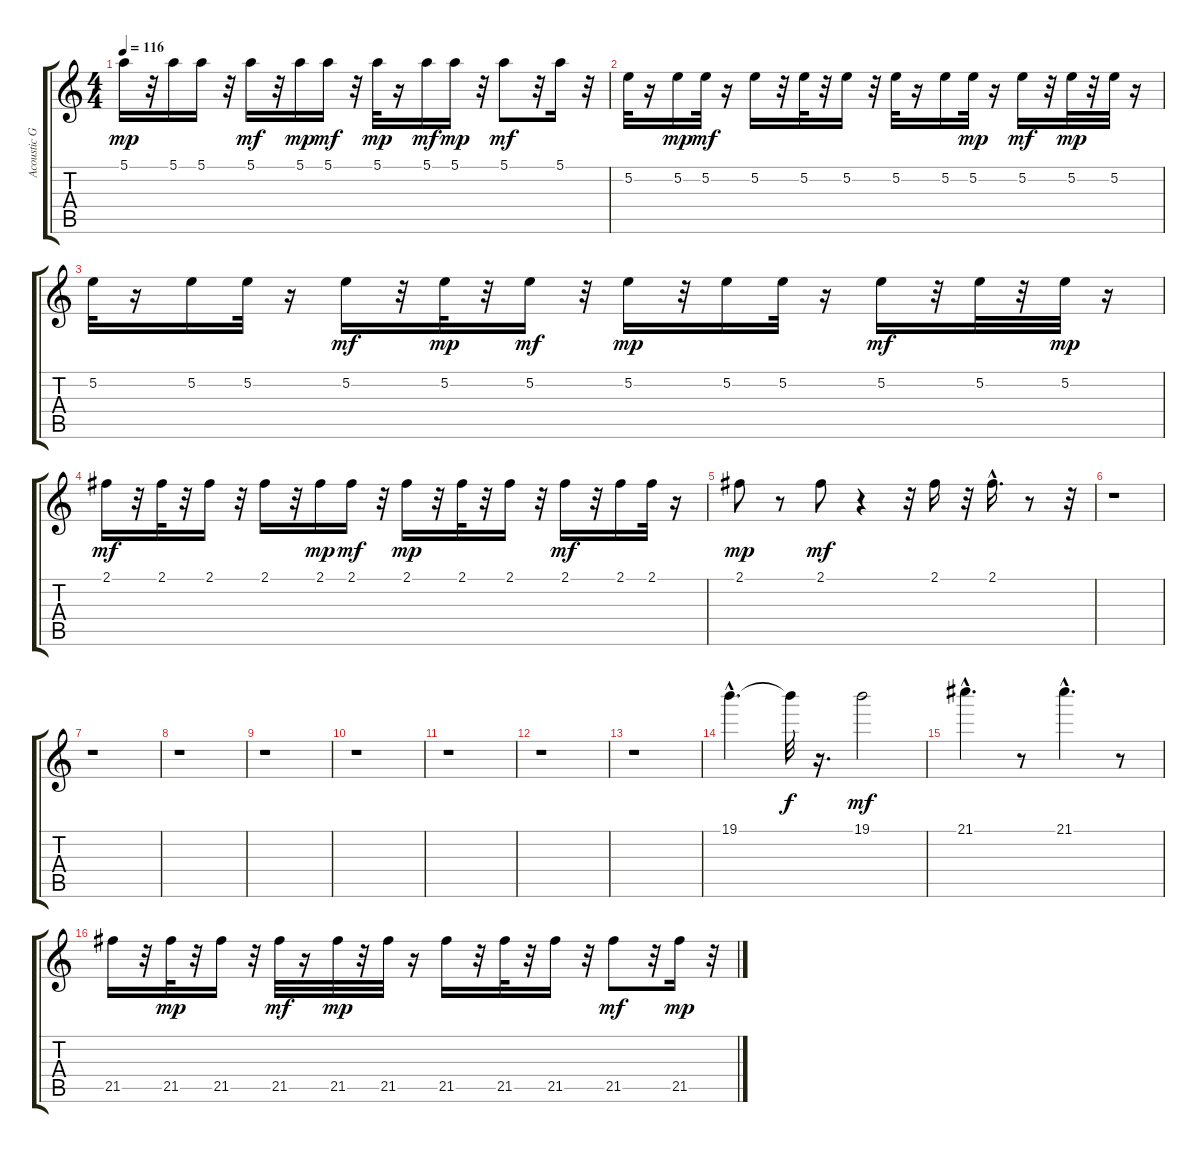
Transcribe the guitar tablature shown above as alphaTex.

\track ("Acoustic Guitar" "Acoustic G") {instrument acousticguitarsteel}
\staff {score tabs}
\tuning (E4 B3 G3 D3 A2 E2) {hide}
\ts (4 4)
\tempo 116
\clef g2
\ks c
5.1.16{dy mp} r.32 5.1.16 5.1.16 r.32 5.1.16{dy mf} r.32 5.1.16{dy mp} 5.1.16{dy mf} r.32 5.1.32{dy mp} r.16 5.1.16{dy mf} 5.1.16{dy mp} r.32 5.1.8{dy mf} r.32 5.1.16 r.32 |
5.2.32 r.16 5.2.16{dy mp} 5.2.32{dy mf} r.16 5.2.16 r.32 5.2.32 r.32 5.2.16 r.32 5.2.32 r.16 5.2.16 5.2.32{dy mp} r.16 5.2.16{dy mf} r.32 5.2.32{dy mp} r.32 5.2.32 r.16 |
5.2.32 r.16 5.2.16 5.2.32 r.16 5.2.16{dy mf} r.32 5.2.32{dy mp} r.32 5.2.16{dy mf} r.32 5.2.16{dy mp} r.32 5.2.16 5.2.32 r.16 5.2.16{dy mf} r.32 5.2.32 r.32 5.2.32{dy mp} r.16 |
2.1.16{dy mf} r.32 2.1.32 r.32 2.1.16 r.32 2.1.16 r.32 2.1.16{dy mp} 2.1.16{dy mf} r.32 2.1.16{dy mp} r.32 2.1.32 r.32 2.1.16 r.32 2.1.16{dy mf} r.32 2.1.16 2.1.32 r.16 |
2.1.8{dy mp} r.8 2.1.8{dy mf} r.4 r.32 2.1.16 r.32 2.1{hac}.16{d} r.8 r.32 |
r.1 |
r.1 |
r.1 |
r.1 |
r.1 |
r.1 |
r.1 |
r.1 |
19.1{hac}.4{d} 19.1{t}.32{dy f} r.16{d} 19.1.2{dy mf} |
21.1{hac}.4{d} r.8 21.1{hac}.4{d} r.8 |
21.5.16 r.32 21.5.32{dy mp} r.32 21.5.16 r.32 21.5.32{dy mf} r.16 21.5.32{dy mp} r.32 21.5.32 r.16 21.5.16 r.32 21.5.32 r.32 21.5.16 r.32 21.5.8{dy mf} r.32 21.5.16{dy mp} r.32
